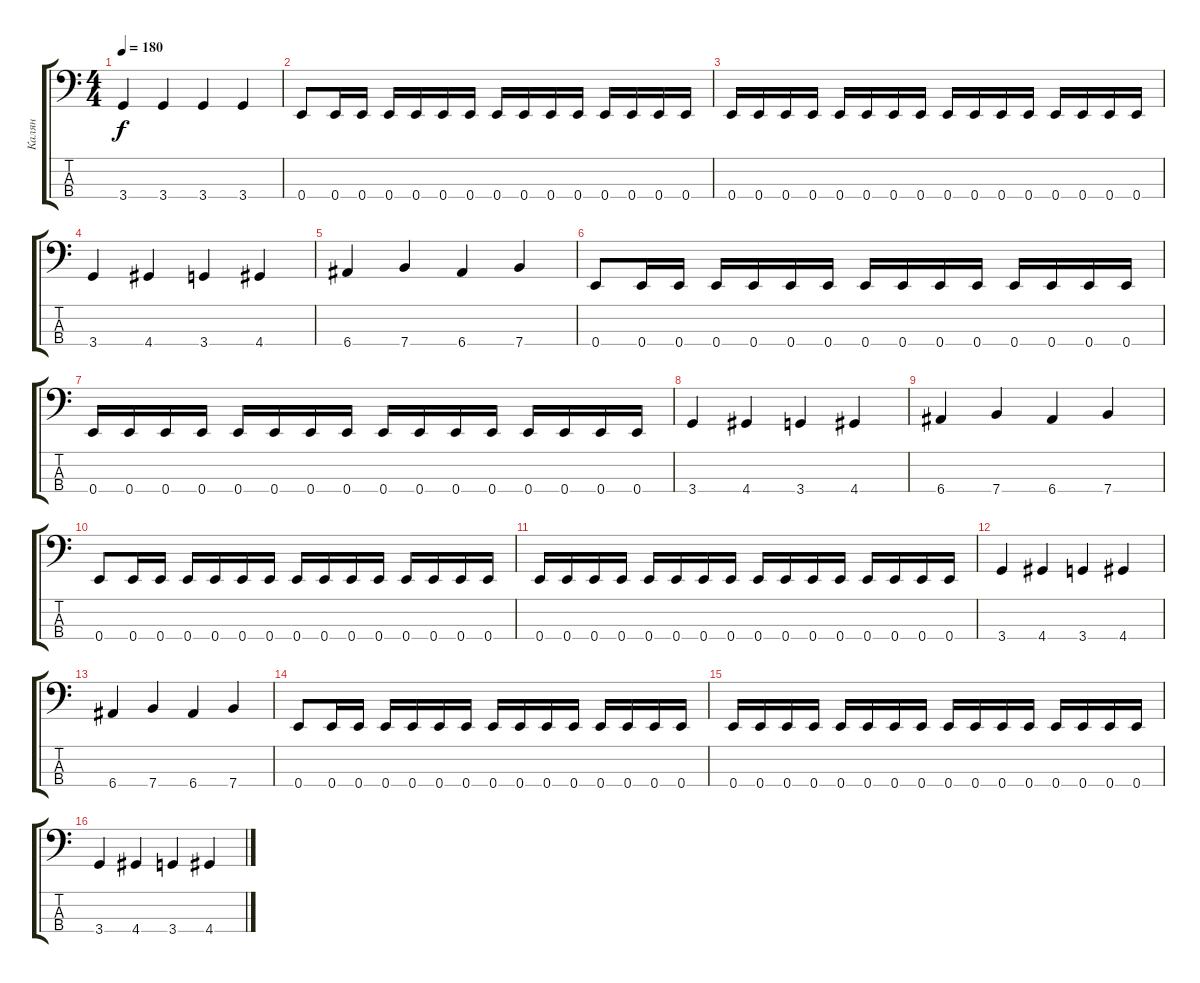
\track ("Калян" "Калян") {instrument slapbass1}
\staff {score tabs}
\tuning (G2 D2 A1 E1) {hide}
\ts (4 4)
\tempo 180
\clef f4
\ks c
3.4.4{dy f} 3.4.4 3.4.4 3.4.4 |
0.4.8 0.4.16 0.4.16 0.4.16 0.4.16 0.4.16 0.4.16 0.4.16 0.4.16 0.4.16 0.4.16 0.4.16 0.4.16 0.4.16 0.4.16 |
0.4.16 0.4.16 0.4.16 0.4.16 0.4.16 0.4.16 0.4.16 0.4.16 0.4.16 0.4.16 0.4.16 0.4.16 0.4.16 0.4.16 0.4.16 0.4.16 |
3.4.4 4.4.4 3.4.4 4.4.4 |
6.4.4 7.4.4 6.4.4 7.4.4 |
0.4.8 0.4.16 0.4.16 0.4.16 0.4.16 0.4.16 0.4.16 0.4.16 0.4.16 0.4.16 0.4.16 0.4.16 0.4.16 0.4.16 0.4.16 |
0.4.16 0.4.16 0.4.16 0.4.16 0.4.16 0.4.16 0.4.16 0.4.16 0.4.16 0.4.16 0.4.16 0.4.16 0.4.16 0.4.16 0.4.16 0.4.16 |
3.4.4 4.4.4 3.4.4 4.4.4 |
6.4.4 7.4.4 6.4.4 7.4.4 |
0.4.8 0.4.16 0.4.16 0.4.16 0.4.16 0.4.16 0.4.16 0.4.16 0.4.16 0.4.16 0.4.16 0.4.16 0.4.16 0.4.16 0.4.16 |
0.4.16 0.4.16 0.4.16 0.4.16 0.4.16 0.4.16 0.4.16 0.4.16 0.4.16 0.4.16 0.4.16 0.4.16 0.4.16 0.4.16 0.4.16 0.4.16 |
3.4.4 4.4.4 3.4.4 4.4.4 |
6.4.4 7.4.4 6.4.4 7.4.4 |
0.4.8 0.4.16 0.4.16 0.4.16 0.4.16 0.4.16 0.4.16 0.4.16 0.4.16 0.4.16 0.4.16 0.4.16 0.4.16 0.4.16 0.4.16 |
0.4.16 0.4.16 0.4.16 0.4.16 0.4.16 0.4.16 0.4.16 0.4.16 0.4.16 0.4.16 0.4.16 0.4.16 0.4.16 0.4.16 0.4.16 0.4.16 |
3.4.4 4.4.4 3.4.4 4.4.4
